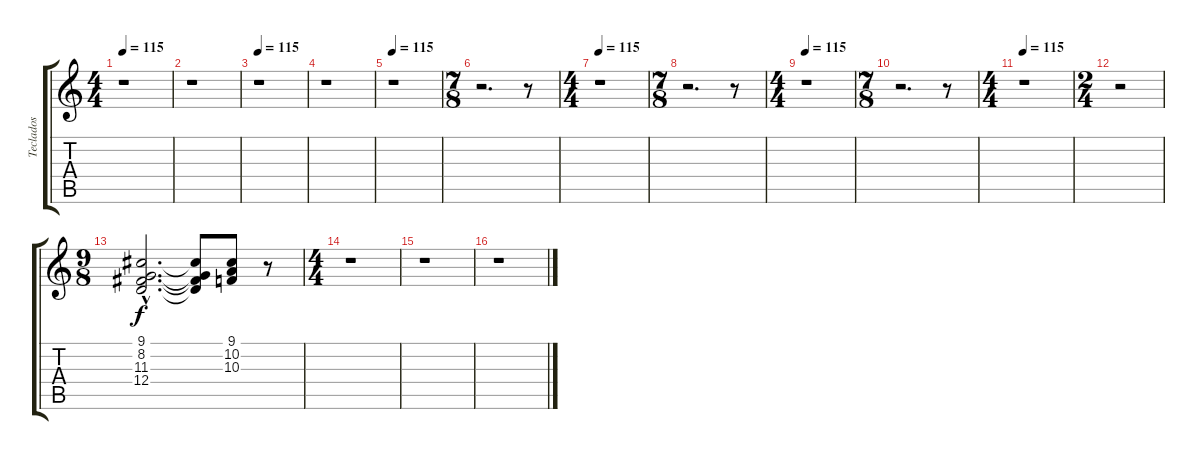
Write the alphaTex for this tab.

\track ("Teclados" "Teclados") {instrument stringensemble1}
\staff {score tabs}
\tuning (E4 B3 G3 D3 A2 E2) {hide}
\ts (4 4)
\tempo 115
\clef g2
\ks c
r.1{dy f instrument stringensemble1} |
r.1 |
\tempo 115
r.1 |
r.1 |
\tempo 115
r.1 |
\ts (7 8)
r.2{d} r.8 |
\ts (4 4)
\tempo 115
r.1 |
\ts (7 8)
r.2{d} r.8 |
\ts (4 4)
\tempo 115
r.1 |
\ts (7 8)
r.2{d} r.8 |
\ts (4 4)
\tempo 115
r.1 |
\ts (2 4)
r.2{volume 0} |
\ts (9 8)
(9.1{hac} 8.2{hac} 11.3{hac} 12.4{hac}).2{d volume 16} (9.1{t} 8.2{t} 11.3{t} 12.4{t}).8 (9.1 10.2 10.3).8{volume 16} r.8 |
\ts (4 4)
r.1 |
r.1 |
r.1
